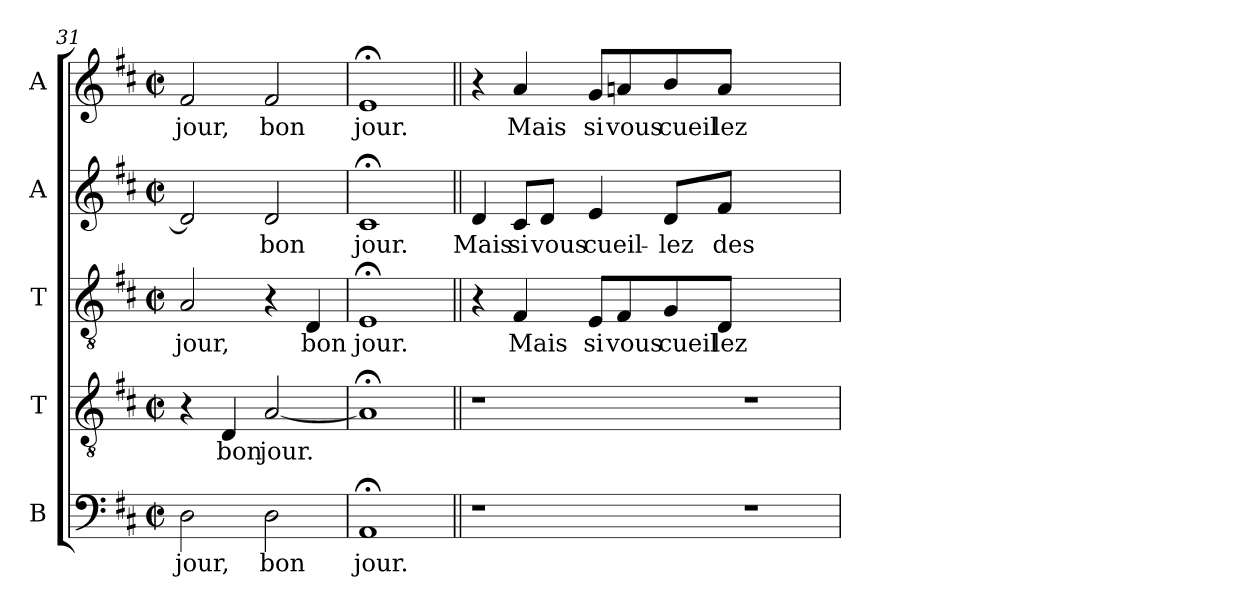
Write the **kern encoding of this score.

**kern	**text	**kern	**text	**kern	**text	**kern	**text	**kern	**text
*part5	*part5	*part4	*part4	*part3	*part3	*part2	*part2	*part1	*part1
*staff5	*staff5	*staff4	*staff4	*staff3	*staff3	*staff2	*staff2	*staff1	*staff1
*I"B	*	*I"T	*	*I"T	*	*I"A	*	*I"A	*
*clefF4	*	*clefGv2	*	*clefGv2	*	*clefG2	*	*clefG2	*
*k[f#c#]	*	*k[f#c#]	*	*k[f#c#]	*	*k[f#c#]	*	*k[f#c#]	*
*D:	*	*D:	*	*D:	*	*D:	*	*D:	*
*M2/2	*	*M2/2	*	*M2/2	*	*M2/2	*	*M2/2	*
*met(c|)	*	*met(c|)	*	*met(c|)	*	*met(c|)	*	*met(c|)	*
=31	=31	=31	=31	=31	=31	=31	=31	=31	=31
!	!LO:LY:b:color=#000000	!	!	!	!	!	!	!	!
!	!	!	!	!	!LO:LY:b:color=#000000	!	!	!	!
!	!	!	!	!	!	!	!	!	!LO:LY:b:color=#000000
2Di\	jour,	4r	.	2Ai/	jour,	2di/]	.	2f#i/	jour,
!	!	!	!LO:LY:b:color=#000000	!	!	!	!	!	!
.	.	4Di/	bon	.	.	.	.	.	.
!	!LO:LY:b:color=#000000	!	!	!	!	!	!	!	!
!	!	!	!LO:LY:b:color=#000000	!	!	!	!	!	!
!	!	!	!	!	!	!	!LO:LY:b:color=#000000	!	!
!	!	!	!	!	!	!	!	!	!LO:LY:b:color=#000000
2Di\	bon	[2Ai/	jour.	4r	.	2di/	bon	2f#i/	bon
!	!	!	!	!	!LO:LY:b:color=#000000	!	!	!	!
.	.	.	.	4Di/	bon	.	.	.	.
=32	=32	=32	=32	=32	=32	=32	=32	=32	=32
!	!LO:LY:b:color=#000000	!	!	!	!	!	!	!	!
!	!	!	!	!	!LO:LY:b:color=#000000	!	!	!	!
!	!	!	!	!	!	!	!LO:LY:b:color=#000000	!	!
!	!	!	!	!	!	!	!	!	!LO:LY:b:color=#000000
1AA;i	jour.	1A;i]	.	1E;i	jour.	1c#;i	jour.	1e;i	jour.
!!LO:PB:g=z
=33||	=33||	=33||	=33||	=33||	=33||	=33||	=33||	=33||	=33||
!	!	!	!	!	!	!	!LO:LY:b:color=#000000	!	!
1r	.	1r	.	4r	.	4di/	Mais	4r	.
!	!	!	!	!	!LO:LY:b:color=#000000	!	!	!	!
!	!	!	!	!	!	!	!LO:LY:b:color=#000000	!	!
!	!	!	!	!	!	!	!	!	!LO:LY:b:color=#000000
.	.	.	.	4F#i/	Mais	8c#i/L	si	4ai/	Mais
!	!	!	!	!	!	!	!LO:LY:b:color=#000000	!	!
.	.	.	.	.	.	8di/J	vous	.	.
!	!	!	!	!	!LO:LY:b:color=#000000	!	!	!	!
!	!	!	!	!	!	!	!LO:LY:b:color=#000000	!	!
!	!	!	!	!	!	!	!	!	!LO:LY:b:color=#000000
.	.	.	.	8Ei/L	si	4ei/	cueil-	8gi/L	si
!	!	!	!	!	!LO:LY:b:color=#000000	!	!	!	!
!	!	!	!	!	!	!	!	!	!LO:LY:b:color=#000000
.	.	.	.	8F#i/	vous	.	.	8ani/	vous
!	!	!	!	!	!LO:LY:b:color=#000000	!	!	!	!
!	!	!	!	!	!	!	!LO:LY:b:color=#000000	!	!
!	!	!	!	!	!	!	!	!	!LO:LY:b:color=#000000
.	.	.	.	8Gi/	cueil	8di/L	lez	8bi/	cueil
!	!	!	!	!	!LO:LY:b:color=#000000	!	!	!	!
!	!	!	!	!	!	!	!LO:LY:b:color=#000000	!	!
!	!	!	!	!	!	!	!	!	!LO:LY:b:color=#000000
.	.	.	.	8Di/J	lez	8f#i/J	des	8ai/J	lez
1r	.	1r	.	1ryy	.	1ryy	.	1ryy	.
=	=	=	=	=	=	=	=	=	=
*-	*-	*-	*-	*-	*-	*-	*-	*-	*-
